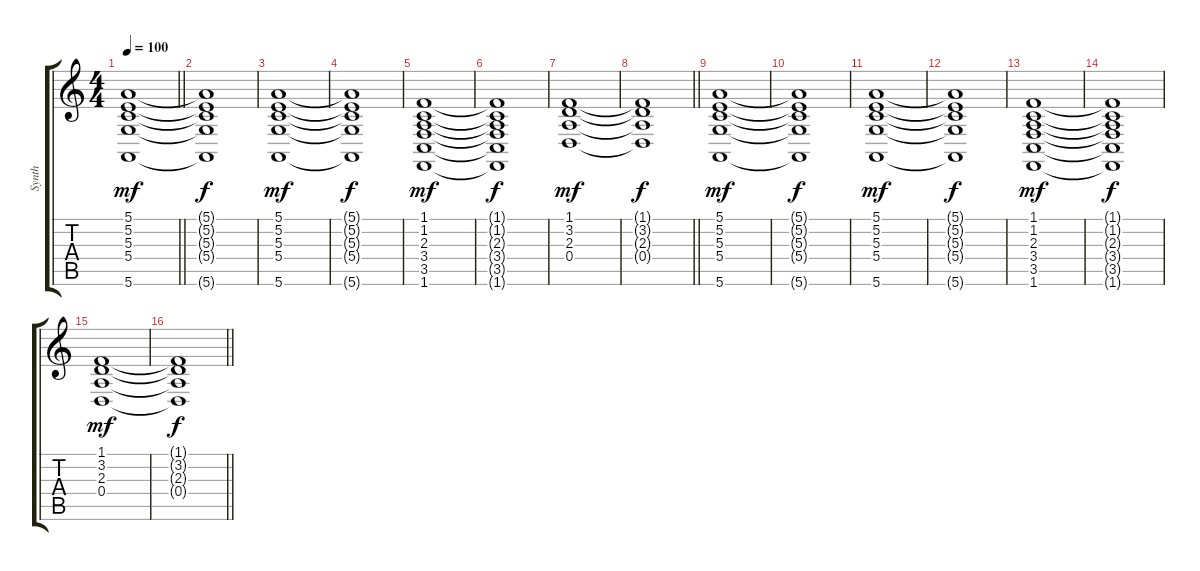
\track ("Synth" "Synth") {instrument pad8sweep}
\staff {score tabs}
\tuning (E4 B3 G3 D3 A2 E2) {hide}
\ts (4 4)
\tempo 100
\clef g2
\barLineRight lightlight
\ks c
(5.1 5.2 5.3 5.4 5.6).1{dy mf} |
(5.1{t} 5.2{t} 5.3{t} 5.4{t} 5.6{t}).1{dy f} |
(5.1 5.2 5.3 5.4 5.6).1{dy mf} |
(5.1{t} 5.2{t} 5.3{t} 5.4{t} 5.6{t}).1{dy f} |
(1.1 1.2 2.3 3.4 3.5 1.6).1{dy mf} |
(1.1{t} 1.2{t} 2.3{t} 3.4{t} 3.5{t} 1.6{t}).1{dy f} |
(1.1 3.2 2.3 0.4).1{dy mf} |
\barLineRight lightlight
(1.1{t} 3.2{t} 2.3{t} 0.4{t}).1{dy f} |
(5.1 5.2 5.3 5.4 5.6).1{dy mf} |
(5.1{t} 5.2{t} 5.3{t} 5.4{t} 5.6{t}).1{dy f} |
(5.1 5.2 5.3 5.4 5.6).1{dy mf} |
(5.1{t} 5.2{t} 5.3{t} 5.4{t} 5.6{t}).1{dy f} |
(1.1 1.2 2.3 3.4 3.5 1.6).1{dy mf} |
(1.1{t} 1.2{t} 2.3{t} 3.4{t} 3.5{t} 1.6{t}).1{dy f} |
(1.1 3.2 2.3 0.4).1{dy mf} |
\barLineRight lightlight
(1.1{t} 3.2{t} 2.3{t} 0.4{t}).1{dy f}
